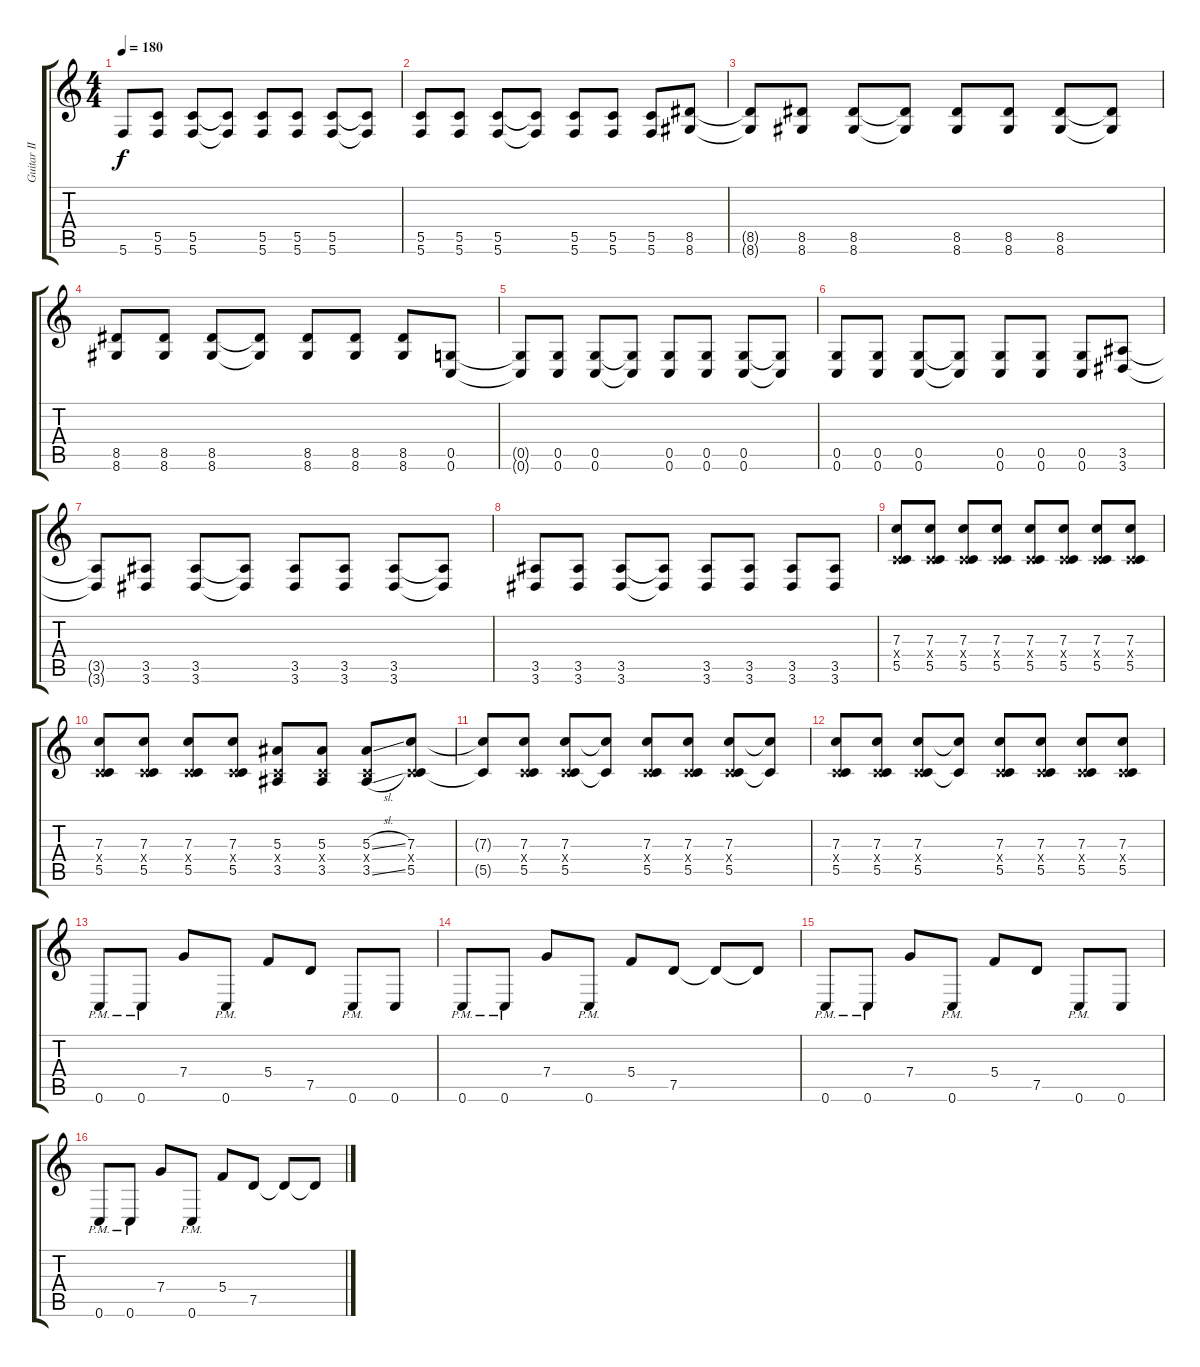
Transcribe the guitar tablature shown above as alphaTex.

\track ("Guitar II" "Guitar II") {instrument overdrivenguitar}
\staff {score tabs}
\tuning (D4 A3 F3 C3 G2 C2) {hide}
\ts (4 4)
\tempo 180
\clef g2
\ks c
5.6{t}.8{dy f} (5.5 5.6).8 (5.5 5.6).8 (5.5{t} 5.6{t}).8 (5.5 5.6).8 (5.5 5.6).8 (5.5 5.6).8 (5.5{t} 5.6{t}).8 |
(5.5 5.6).8 (5.5 5.6).8 (5.5 5.6).8 (5.5{t} 5.6{t}).8 (5.5 5.6).8 (5.5 5.6).8 (5.5 5.6).8 (8.5 8.6).8 |
(8.5{t} 8.6{t}).8 (8.5 8.6).8 (8.5 8.6).8 (8.5{t} 8.6{t}).8 (8.5 8.6).8 (8.5 8.6).8 (8.5 8.6).8 (8.5{t} 8.6{t}).8 |
(8.5 8.6).8 (8.5 8.6).8 (8.5 8.6).8 (8.5{t} 8.6{t}).8 (8.5 8.6).8 (8.5 8.6).8 (8.5 8.6).8 (0.5 0.6).8 |
(0.5{t} 0.6{t}).8 (0.5 0.6).8 (0.5 0.6).8 (0.5{t} 0.6{t}).8 (0.5 0.6).8 (0.5 0.6).8 (0.5 0.6).8 (0.5{t} 0.6{t}).8 |
(0.5 0.6).8 (0.5 0.6).8 (0.5 0.6).8 (0.5{t} 0.6{t}).8 (0.5 0.6).8 (0.5 0.6).8 (0.5 0.6).8 (3.5 3.6).8 |
(3.5{t} 3.6{t}).8 (3.5 3.6).8 (3.5 3.6).8 (3.5{t} 3.6{t}).8 (3.5 3.6).8 (3.5 3.6).8 (3.5 3.6).8 (3.5{t} 3.6{t}).8 |
(3.5 3.6).8 (3.5 3.6).8 (3.5 3.6).8 (3.5{t} 3.6{t}).8 (3.5 3.6).8 (3.5 3.6).8 (3.5 3.6).8 (3.5 3.6).8 |
(7.3 0.4{x} 5.5).8 (7.3 0.4{x} 5.5).8 (7.3 0.4{x} 5.5).8 (7.3 0.4{x} 5.5).8 (7.3 0.4{x} 5.5).8 (7.3 0.4{x} 5.5).8 (7.3 0.4{x} 5.5).8 (7.3 0.4{x} 5.5).8 |
(7.3 0.4{x} 5.5).8 (7.3 0.4{x} 5.5).8 (7.3 0.4{x} 5.5).8 (7.3 0.4{x} 5.5).8 (5.3 0.4{x} 3.5).8 (5.3 0.4{x} 3.5).8 (5.3{sl} 0.4{x} 3.5{sl}).8 (7.3 0.4{x} 5.5).8 |
(7.3{t} 5.5{t}).8 (7.3 0.4{x} 5.5).8 (7.3 0.4{x} 5.5).8 (7.3{t} 5.5{t}).8 (7.3 0.4{x} 5.5).8 (7.3 0.4{x} 5.5).8 (7.3 0.4{x} 5.5).8 (7.3{t} 5.5{t}).8 |
(7.3 0.4{x} 5.5).8 (7.3 0.4{x} 5.5).8 (7.3 0.4{x} 5.5).8 (7.3{t} 5.5{t}).8 (7.3 0.4{x} 5.5).8 (7.3 0.4{x} 5.5).8 (7.3 0.4{x} 5.5).8 (7.3 0.4{x} 5.5).8 |
0.6{pm}.8 0.6{pm}.8 7.4.8 0.6{pm}.8 5.4.8 7.5.8 0.6{pm}.8 0.6.8 |
0.6{pm}.8 0.6{pm}.8 7.4.8 0.6{pm}.8 5.4.8 7.5.8 7.5{t}.8 7.5{t}.8 |
0.6{pm}.8 0.6{pm}.8 7.4.8 0.6{pm}.8 5.4.8 7.5.8 0.6{pm}.8 0.6.8 |
0.6{pm}.8 0.6{pm}.8 7.4.8 0.6{pm}.8 5.4.8 7.5.8 7.5{t}.8 7.5{t}.8
